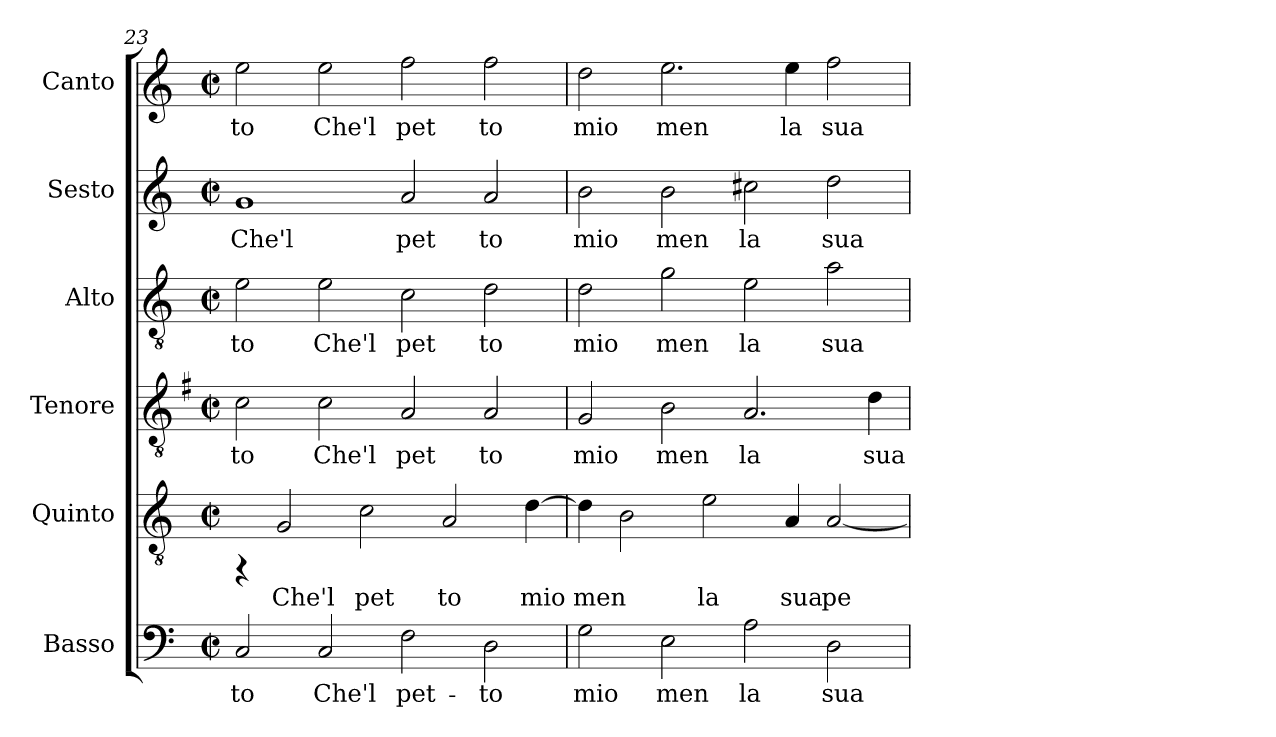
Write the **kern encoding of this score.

**kern	**text	**kern	**text	**kern	**text	**kern	**text	**kern	**text	**kern	**text
*part6	*part6	*part5	*part5	*part4	*part4	*part3	*part3	*part2	*part2	*part1	*part1
*staff6	*staff6	*staff5	*staff5	*staff4	*staff4	*staff3	*staff3	*staff2	*staff2	*staff1	*staff1
*I"Basso	*	*I"Quinto	*	*I"Tenore	*	*I"Alto	*	*I"Sesto	*	*I"Canto	*
*clefF4	*	*clefGv2	*	*clefGv2	*	*clefGv2	*	*clefG2	*	*clefG2	*
*	*	*	*	*ITrd-3c-5	*	*	*	*	*	*	*
*k[]	*	*k[]	*	*k[]	*	*k[]	*	*k[]	*	*k[]	*
*C:	*	*C:	*	*C:	*	*C:	*	*C:	*	*C:	*
*M2/2	*	*M2/2	*	*M2/2	*	*M2/2	*	*M2/2	*	*M2/2	*
*met(c|)	*	*met(c|)	*	*met(c|)	*	*met(c|)	*	*met(c|)	*	*met(c|)	*
=23	=23	=23	=23	=23	=23	=23	=23	=23	=23	=23	=23
!	!LO:LY:b:cj	!	!	!	!LO:LY:b:cj	!	!LO:LY:b:cj	!	!LO:LY:b:cj	!	!LO:LY:a:cj
2C/	-to	4rFF	.	2f\	to	2e\	to	1g	Che'l	2ee\	to
!	!	!	!LO:LY:b:cj	!	!	!	!	!	!	!	!
.	.	2G/	Che'l	.	.	.	.	.	.	.	.
!	!LO:LY:b:cj	!	!	!	!LO:LY:b:cj	!	!LO:LY:b:cj	!	!	!	!LO:LY:a:cj
2C/	Che'l	.	.	2f\	Che'l	2e\	Che'l	.	.	2ee\	Che'l
!	!	!	!LO:LY:b:cj	!	!	!	!	!	!	!	!
.	.	2c\	pet	.	.	.	.	.	.	.	.
!	!LO:LY:b:cj	!	!	!	!LO:LY:b:cj	!	!LO:LY:b:cj	!	!LO:LY:b:cj	!	!LO:LY:a:cj
2F\	pet-	.	.	2d/	pet	2c\	pet	2a/	pet	2ff\	pet
!	!	!	!LO:LY:b:cj	!	!	!	!	!	!	!	!
.	.	2A/	to	.	.	.	.	.	.	.	.
!	!LO:LY:b:cj	!	!	!	!LO:LY:b:cj	!	!LO:LY:b:cj	!	!LO:LY:b:cj	!	!LO:LY:a:cj
2D\	-to	.	.	2d/	to	2d\	to	2a/	to	2ff\	to
!	!	!	!LO:LY:b:cj	!	!	!	!	!	!	!	!
.	.	[>4d\	mio	.	.	.	.	.	.	.	.
=24	=24	=24	=24	=24	=24	=24	=24	=24	=24	=24	=24
!	!LO:LY:b:cj	!	!LO:LY:b:cj	!	!LO:LY:b:cj	!	!LO:LY:b:cj	!	!LO:LY:b:cj	!	!LO:LY:a:cj
2G\	mio	4d\]	men	2c/	mio	2d\	mio	2b\	mio	2dd\	mio
!	!	!	!LO:LY:b:cj	!	!	!	!	!	!	!	!
.	.	2B\	.	.	.	.	.	.	.	.	.
!	!LO:LY:b:cj	!	!	!	!LO:LY:b:cj	!	!LO:LY:b:cj	!	!LO:LY:b:cj	!	!LO:LY:a:cj
2E\	men	.	.	2e\	men	2g\	men	2b\	men	2.ee\	men
!	!	!	!LO:LY:b:cj	!	!	!	!	!	!	!	!
.	.	2e\	la	.	.	.	.	.	.	.	.
!	!LO:LY:b:cj	!	!	!	!LO:LY:b:cj	!	!LO:LY:b:cj	!	!LO:LY:b:cj	!	!
2A\	la	.	.	2.d/	la	2e\	la	2cc#X\	la	.	.
!	!	!	!LO:LY:b:cj	!	!	!	!	!	!	!	!LO:LY:a:cj
.	.	4A/	sua	.	.	.	.	.	.	4ee\	la
!	!LO:LY:b:cj	!	!LO:LY:b:cj	!	!	!	!LO:LY:b:cj	!	!LO:LY:b:cj	!	!LO:LY:a:cj
2D\	sua	[<2A/	pe	.	.	2a\	sua	2dd\	sua	2ff\	sua
!	!	!	!	!	!LO:LY:b:cj	!	!	!	!	!	!
.	.	.	.	4g\	sua	.	.	.	.	.	.
=	=	=	=	=	=	=	=	=	=	=	=
*-	*-	*-	*-	*-	*-	*-	*-	*-	*-	*-	*-
